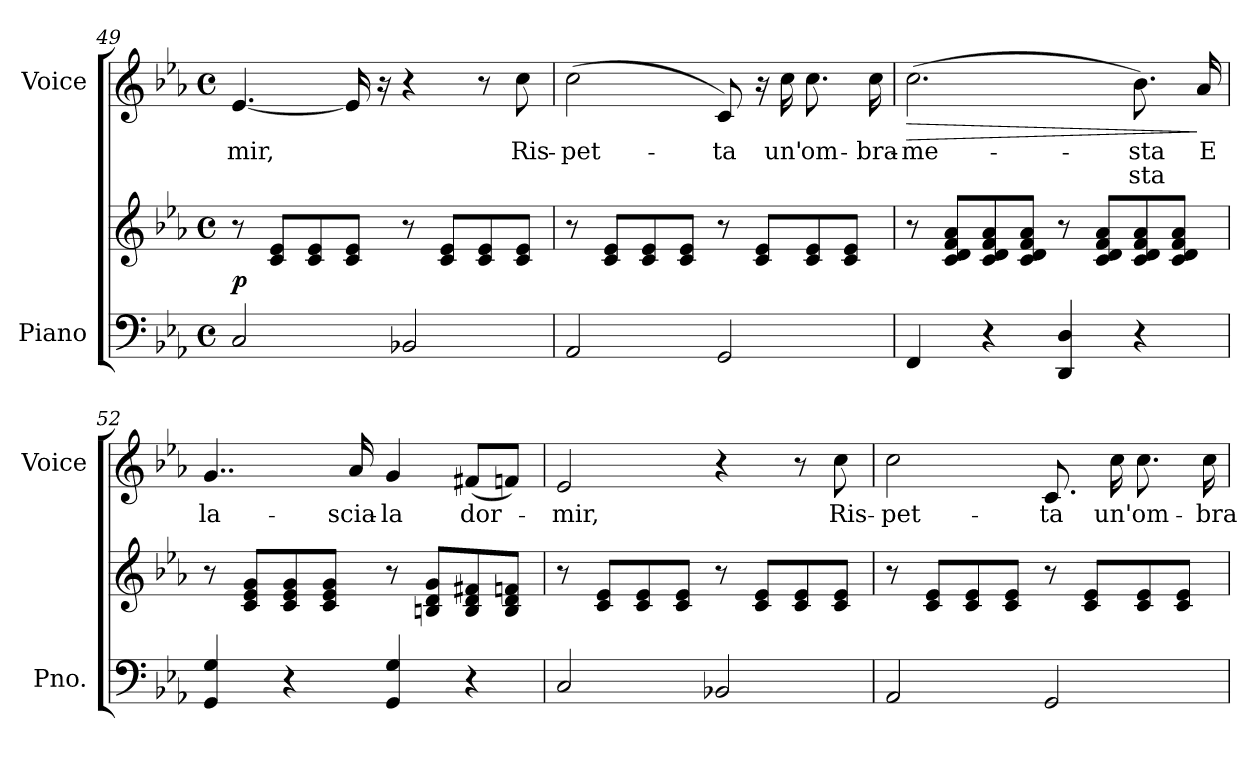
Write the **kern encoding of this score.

**kern	**kern	**dynam	**kern	**text	**text	**dynam
*part2	*part2	*part2	*part1	*part1	*part1	*part1
*staff3	*staff2	*staff2/3	*staff1	*staff1	*staff1	*staff1
*I"Piano	*	*	*I"Voice	*	*	*
*I'Pno.	*	*	*I'Voice	*	*	*
*clefF4	*clefG2	*	*clefG2	*	*	*
*k[b-e-a-]	*k[b-e-a-]	*	*k[b-e-a-]	*	*	*
*E-:	*E-:	*	*E-:	*	*	*
*M4/4	*M4/4	*	*M4/4	*	*	*
*met(c)	*met(c)	*	*met(c)	*	*	*
=49	=49	=49	=49	=49	=49	=49
!	!	!	!	!LO:LY:b:color=#000000	!	!
2Ci/	8r	p	[4.e-i/	-mir,	.	.
.	8ci/ 8e-iL	.	.	.	.	.
.	8ci/ 8e-i	.	.	.	.	.
.	8ci/ 8e-iJ	.	16e-i/]	.	.	.
.	.	.	16r	.	.	.
2BB-Xi/	8r	.	4r	.	.	.
.	8ci/ 8e-iL	.	.	.	.	.
.	8ci/ 8e-i	.	8r	.	.	.
!	!	!	!	!LO:LY:b:color=#000000	!	!
.	8ci/ 8e-iJ	.	8cci\	Ris-	.	.
=50	=50	=50	=50	=50	=50	=50
!	!	!	!	!LO:LY:b:color=#000000	!	!
2AA-i/	8r	.	(2cci\	-pet-	.	.
.	8ci/ 8e-iL	.	.	.	.	.
.	8ci/ 8e-i	.	.	.	.	.
.	8ci/ 8e-iJ	.	.	.	.	.
!	!	!	!	!LO:LY:b:color=#000000	!	!
2GGi/	8r	.	8ci/)	-ta	.	.
.	8ci/ 8e-iL	.	16r	.	.	.
!	!	!	!	!LO:LY:b:color=#000000	!	!
.	.	.	16cci\	un'	.	.
!	!	!	!	!LO:LY:b:color=#000000	!	!
.	8ci/ 8e-i	.	8.cci\	om-	.	.
.	8ci/ 8e-iJ	.	.	.	.	.
!	!	!	!	!LO:LY:b:color=#000000	!	!
.	.	.	16cci\	-bra-	.	.
!!LO:LB:g=z
=51	=51	=51	=51	=51	=51	=51
!	!	!	!	!LO:LY:b:color=#000000	!	!LO:HP:b
4FFi/	8r	.	(2.cci\	-me-	.	>
.	8ci/ 8di 8fi 8a-iL	.	.	.	.	.
4r	8ci/ 8di 8fi 8a-i	.	.	.	.	.
.	8ci/ 8di 8fi 8a-iJ	.	.	.	.	.
4DDi/ 4Di	8r	.	.	.	.	.
.	8ci/ 8di 8fi 8a-iL	.	.	.	.	.
!	!	!	!	!LO:LY:b:color=#000000	!LO:LY:b:color=#000000	!
4r	8ci/ 8di 8fi 8a-i	.	8.b-i\)	-sta	sta	.
.	8ci/ 8di 8fi 8a-iJ	.	.	.	.	.
!	!	!	!	!LO:LY:b:color=#000000	!	!
.	.	.	16a-i/	E	.	]
=52	=52	=52	=52	=52	=52	=52
!	!	!	!	!LO:LY:b:color=#000000	!	!
4GGi/ 4Gi	8r	.	4..gi/	la-	.	.
.	8ci/ 8e-i 8giL	.	.	.	.	.
4r	8ci/ 8e-i 8gi	.	.	.	.	.
.	8ci/ 8e-i 8giJ	.	.	.	.	.
!	!	!	!	!LO:LY:b:color=#000000	!	!
.	.	.	16a-i/	-scia-	.	.
!	!	!	!	!LO:LY:b:color=#000000	!	!
4GGi/ 4Gi	8r	.	4gi/	-la	.	.
.	8Bni/ 8di 8giL	.	.	.	.	.
!	!	!	!	!LO:LY:b:color=#000000	!	!
4r	8Bi/ 8di 8f#Xi	.	(8f#Xi/L	dor-	.	.
.	8Bi/ 8di 8fniJ	.	8fni/J)	.	.	.
=53	=53	=53	=53	=53	=53	=53
!	!	!	!	!LO:LY:b:color=#000000	!	!
2Ci/	8r	.	2e-i/	-mir,	.	.
.	8ci/ 8e-iL	.	.	.	.	.
.	8ci/ 8e-i	.	.	.	.	.
.	8ci/ 8e-iJ	.	.	.	.	.
2BB-Xi/	8r	.	4r	.	.	.
.	8ci/ 8e-iL	.	.	.	.	.
.	8ci/ 8e-i	.	8r	.	.	.
!	!	!	!	!LO:LY:b:color=#000000	!	!
.	8ci/ 8e-iJ	.	8cci\	Ris-	.	.
=54	=54	=54	=54	=54	=54	=54
!	!	!	!	!LO:LY:b:color=#000000	!	!
2AA-i/	8r	.	2cci\	-pet-	.	.
.	8ci/ 8e-iL	.	.	.	.	.
.	8ci/ 8e-i	.	.	.	.	.
.	8ci/ 8e-iJ	.	.	.	.	.
!	!	!	!	!LO:LY:b:color=#000000	!	!
2GGi/	8r	.	8.ci/	-ta	.	.
.	8ci/ 8e-iL	.	.	.	.	.
!	!	!	!	!LO:LY:b:color=#000000	!	!
.	.	.	16cci\	un'	.	.
!	!	!	!	!LO:LY:b:color=#000000	!	!
.	8ci/ 8e-i	.	8.cci\	om-	.	.
.	8ci/ 8e-iJ	.	.	.	.	.
!	!	!	!	!LO:LY:b:color=#000000	!	!
.	.	.	16cci\	-bra-	.	.
=	=	=	=	=	=	=
*-	*-	*-	*-	*-	*-	*-
